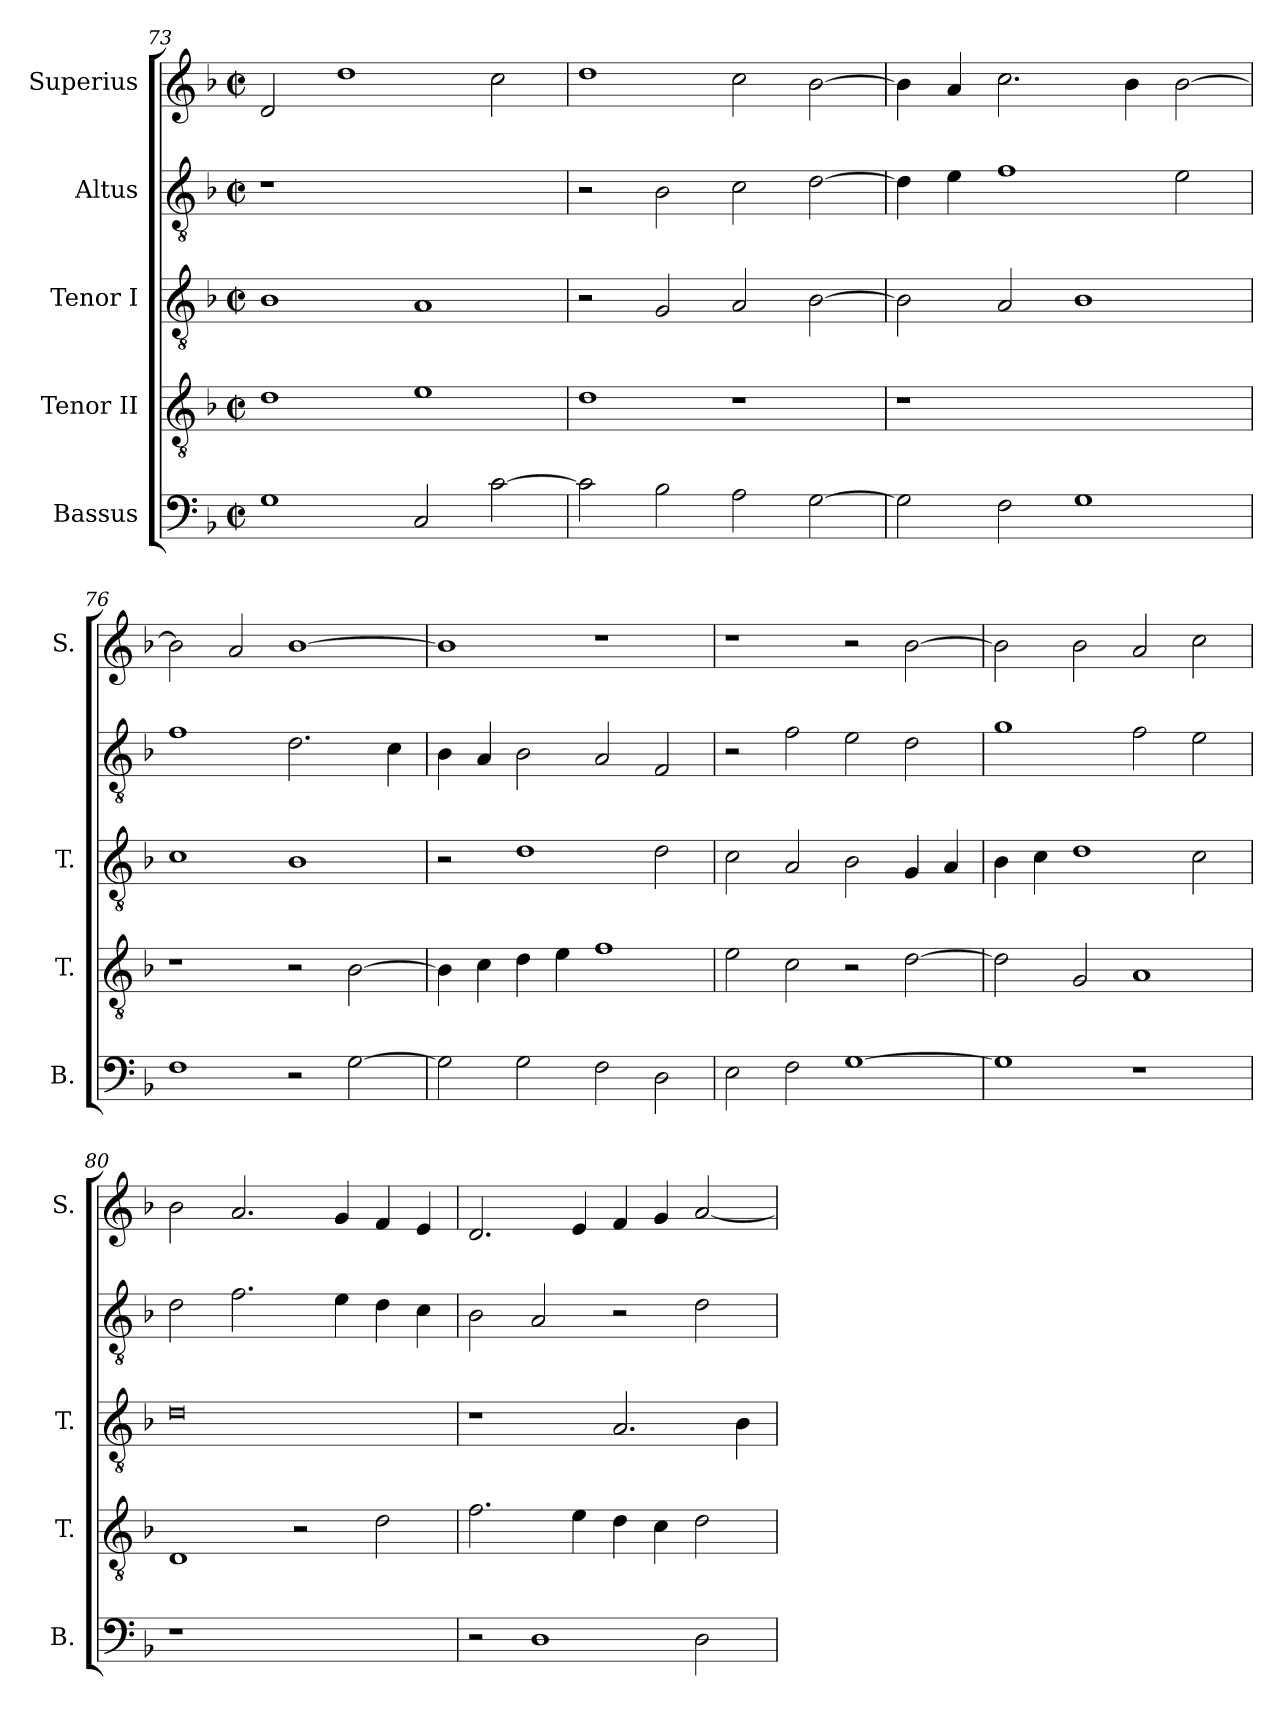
**kern	**kern	**kern	**kern	**kern
*part5	*part4	*part3	*part2	*part1
*staff5	*staff4	*staff3	*staff2	*staff1
*I"Bassus	*I"Tenor II	*I"Tenor I	*I"Altus	*I"Superius
*I'B.	*I'T.	*I'T.	*	*I'S.
*clefF4	*clefGv2	*clefGv2	*clefGv2	*clefG2
*	*ITrd7c12	*ITrd7c12	*ITrd7c12	*
*k[b-]	*k[b-]	*k[b-]	*k[b-]	*k[b-]
*F:	*F:	*F:	*F:	*F:
*M2/2	*M2/2	*M2/2	*M2/2	*M2/2
*met(c|)	*met(c|)	*met(c|)	*met(c|)	*met(c|)
=73	=73	=73	=73	=73
!	!	!	!LO:N:vis=1	!
1Gi	1Di	1BB-i	1r	2di/
.	.	.	.	1ddi
2Ci/	1Ei	1AAi	1ryy	.
[>2ci\	.	.	.	2cci\
=74	=74	=74	=74	=74
2ci\]	1Di	2r	2r	1ddi
2B-i\	.	2GGi/	2BB-i\	.
2Ai\	1r	2AAi/	2Ci\	2cci\
[>2Gi\	.	[>2BB-i\	[>2Di\	[>2b-i\
=75	=75	=75	=75	=75
!	!LO:N:vis=1	!	!	!
2Gi\]	1r	2BB-i\]	4Di\]	4b-i\]
.	.	.	4Ei\	4ai/
2Fi\	.	2AAi/	1Fi	2.cci\
1Gi	1ryy	1BB-i	.	.
.	.	.	.	4b-i\
.	.	.	2Ei\	[>2b-i\
=76	=76	=76	=76	=76
1Fi	1r	1Ci	1Fi	2b-i\]
.	.	.	.	2ai/
2r	2r	1BB-i	2.Di\	[>1b-i
[>2Gi\	[>2BB-i\	.	.	.
.	.	.	4Ci\	.
!!LO:PB:g=z
=77	=77	=77	=77	=77
2Gi\]	4BB-i\]	2r	4BB-i\	1b-i]
.	4Ci\	.	4AAi/	.
2Gi\	4Di\	1Di	2BB-i\	.
.	4Ei\	.	.	.
2Fi\	1Fi	.	2AAi/	1r
2Di\	.	2Di\	2FFi/	.
=78	=78	=78	=78	=78
2Ei\	2Ei\	2Ci\	2r	1r
2Fi\	2Ci\	2AAi/	2Fi\	.
[>1Gi	2r	2BB-i\	2Ei\	2r
.	[>2Di\	4GGi/	2Di\	[>2b-i\
.	.	4AAi/	.	.
=79	=79	=79	=79	=79
1Gi]	2Di\]	4BB-i\	1Gi	2b-i\]
.	.	4Ci\	.	.
.	2GGi/	1Di	.	2b-i\
1r	1AAi	.	2Fi\	2ai/
.	.	2Ci\	2Ei\	2cci\
=80	=80	=80	=80	=80
!LO:N:vis=1	!	!	!	!
1r	1DDi	0Di	2Di\	2b-i\
.	.	.	2.Fi\	2.ai/
1ryy	2r	.	.	.
.	.	.	4Ei\	4gi/
.	2Di\	.	4Di\	4fi/
.	.	.	4Ci\	4ei/
=81	=81	=81	=81	=81
2r	2.Fi\	1r	2BB-i\	2.di/
1Di	.	.	2AAi/	.
.	4Ei\	.	.	4ei/
.	4Di\	2.AAi/	2r	4fi/
.	4Ci\	.	.	4gi/
2Di\	2Di\	.	2Di\	[<2ai/
.	.	4BB-i\	.	.
=	=	=	=	=
*-	*-	*-	*-	*-
